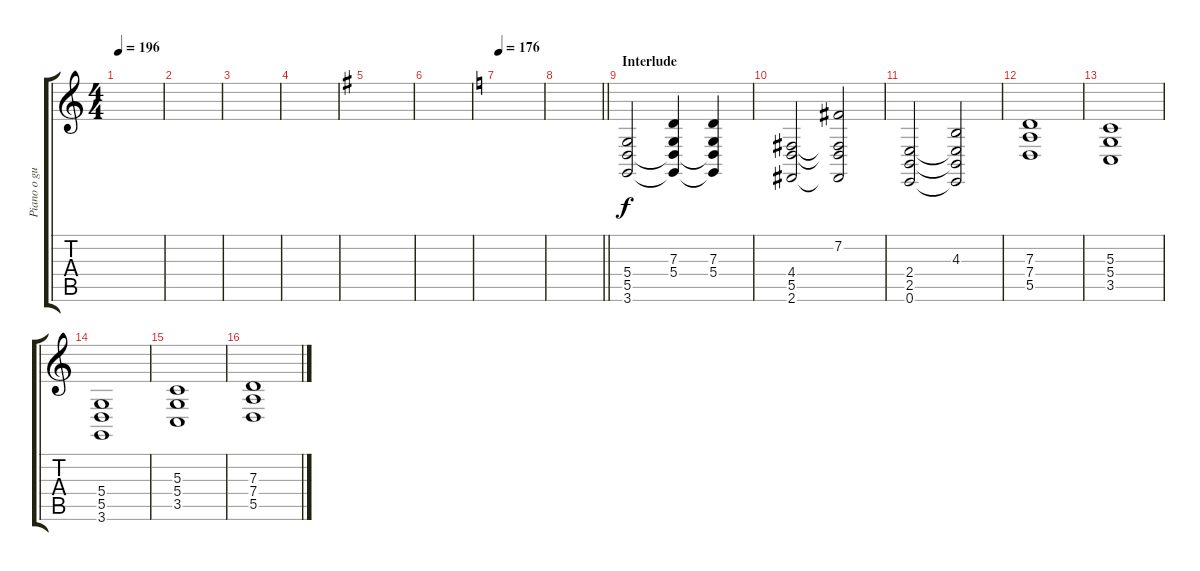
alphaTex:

\track ("Piano o guitarra" "Piano o gu") {instrument acousticgrandpiano}
\staff {score tabs}
\tuning (E4 B3 G3 D3 A2 E2) {hide}
\ts (4 4)
\tempo 196
\clef g2
\ks c
|
|
|
|
\ks eminor
|
|
\tempo 176
\ks c
|
\barLineRight lightlight
|
\section ("" "Interlude")
(5.4 5.5 3.6).2 (7.3 5.4 5.5{t} 3.6{t}).4 (7.3 5.4 5.5{t} 3.6{t}).4 |
(4.4 5.5 2.6).2 (7.2 4.4{t} 5.5{t} 2.6{t}).2 |
(2.4 2.5 0.6).2 (4.3 2.4{t} 2.5{t} 0.6{t}).2 |
(7.3 7.4 5.5).1 |
(5.3 5.4 3.5).1 |
(5.4 5.5 3.6).1 |
(5.3 5.4 3.5).1 |
(7.3 7.4 5.5).1
